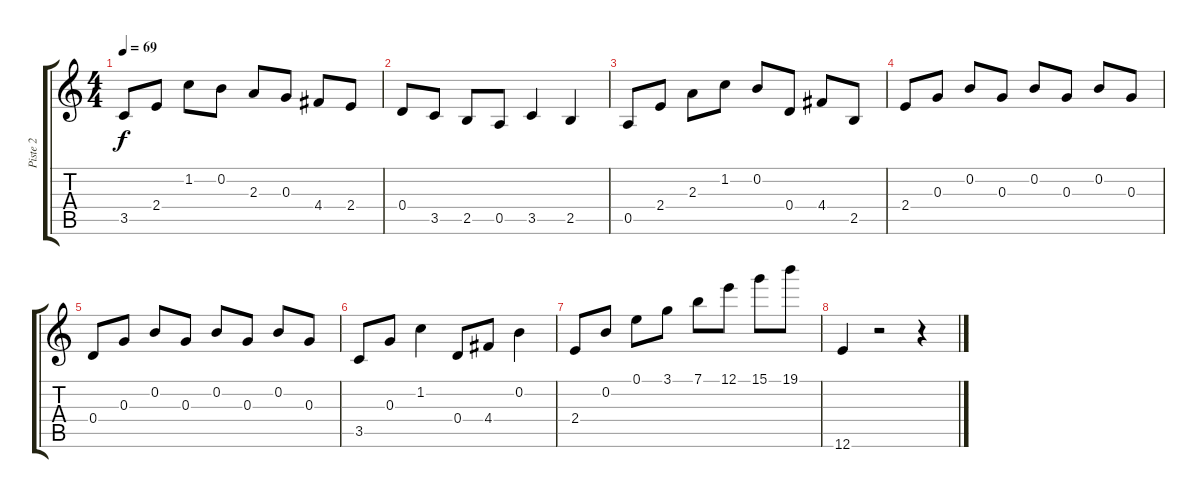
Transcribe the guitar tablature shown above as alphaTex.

\track ("Piste 2" "Piste 2") {instrument acousticguitarsteel}
\staff {score tabs}
\tuning (E4 B3 G3 D3 A2 E2) {hide}
\ts (4 4)
\tempo 69
\clef g2
\ks c
3.5.8{dy f} 2.4.8 1.2.8 0.2.8 2.3.8 0.3.8 4.4.8 2.4.8 |
0.4.8 3.5.8 2.5.8 0.5.8 3.5.4 2.5.4 |
0.5.8 2.4.8 2.3.8 1.2.8 0.2.8 0.4.8 4.4.8 2.5.8 |
2.4.8 0.3.8 0.2.8 0.3.8 0.2.8 0.3.8 0.2.8 0.3.8 |
0.4.8 0.3.8 0.2.8 0.3.8 0.2.8 0.3.8 0.2.8 0.3.8 |
3.5.8 0.3.8 1.2.4 0.4.8 4.4.8 0.2.4 |
2.4.8 0.2.8 0.1.8 3.1.8 7.1.8 12.1.8 15.1.8 19.1.8 |
12.6.4 r.2 r.4
